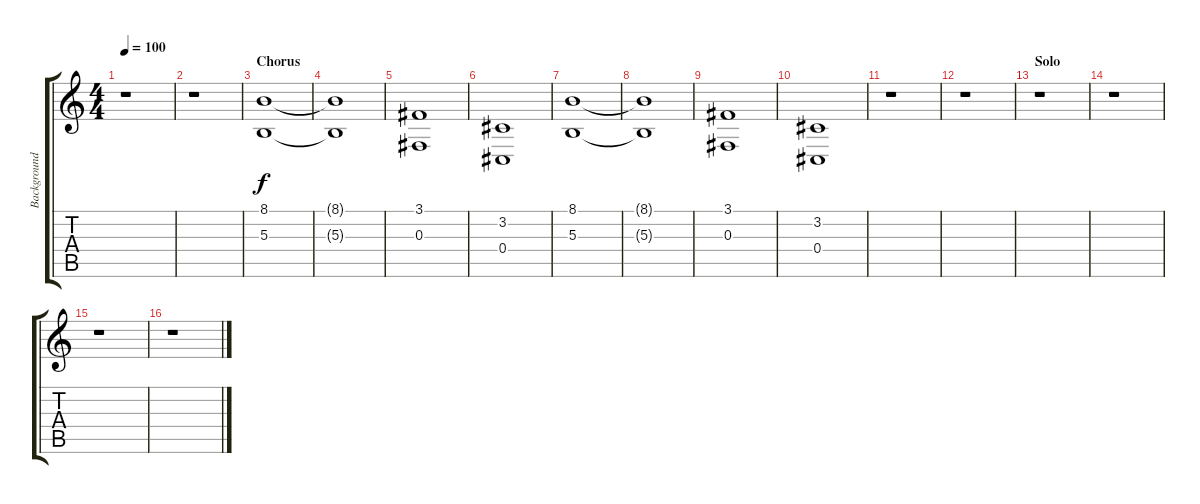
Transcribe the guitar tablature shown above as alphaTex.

\track ("Background Voices" "Background") {instrument fx7echoes}
\staff {score tabs}
\tuning (Eb4 Bb3 Gb3 Db3 Ab2 Eb2) {hide}
\ts (4 4)
\tempo 100
\clef g2
\ks c
r.1{dy f} |
r.1 |
\section ("" "Chorus")
(8.1 5.3).1{volume 9 instrument choiraahs} |
(8.1{t} 5.3{t}).1 |
(3.1 0.3).1 |
(3.2 0.4).1 |
(8.1 5.3).1 |
(8.1{t} 5.3{t}).1 |
(3.1 0.3).1 |
(3.2 0.4).1 |
r.1 |
r.1 |
\section ("" "Solo")
r.1 |
r.1 |
r.1 |
r.1
